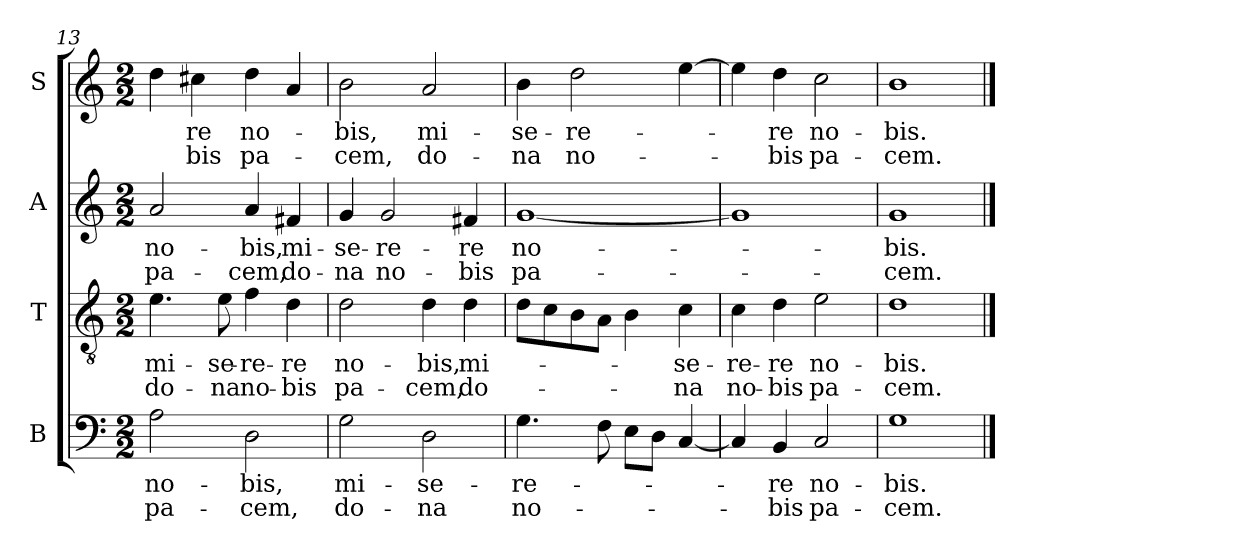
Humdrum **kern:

**kern	**text	**text	**kern	**text	**text	**kern	**text	**text	**kern	**text	**text
*part4	*part4	*part4	*part3	*part3	*part3	*part2	*part2	*part2	*part1	*part1	*part1
*staff4	*staff4	*staff4	*staff3	*staff3	*staff3	*staff2	*staff2	*staff2	*staff1	*staff1	*staff1
*I"B	*	*	*I"T	*	*	*I"A	*	*	*I"S	*	*
*clefF4	*	*	*clefGv2	*	*	*clefG2	*	*	*clefG2	*	*
*	*	*	*ITrd7c12	*	*	*	*	*	*	*	*
*k[]	*	*	*k[]	*	*	*k[]	*	*	*k[]	*	*
*C:	*	*	*C:	*	*	*C:	*	*	*C:	*	*
*M2/2	*	*	*M2/2	*	*	*M2/2	*	*	*M2/2	*	*
=13	=13	=13	=13	=13	=13	=13	=13	=13	=13	=13	=13
!	!LO:LY:b:color=#000000	!LO:LY:b:color=#000000	!	!	!	!	!	!	!	!	!
!	!	!	!	!LO:LY:b:color=#000000	!LO:LY:b:color=#000000	!	!	!	!	!	!
!	!	!	!	!	!	!	!LO:LY:b:color=#000000	!LO:LY:b:color=#000000	!	!	!
2Ai\	no-	pa-	4.Ei\	mi-	do-	2ai/	no-	pa-	4ddi\	.	.
!	!	!	!	!	!	!	!	!	!	!LO:LY:b:color=#000000	!LO:LY:b:color=#000000
.	.	.	.	.	.	.	.	.	4cc#Xi\	-re	-bis
!	!	!	!	!LO:LY:b:color=#000000	!LO:LY:b:color=#000000	!	!	!	!	!	!
.	.	.	8Ei\	-se-	-na	.	.	.	.	.	.
!	!LO:LY:b:color=#000000	!LO:LY:b:color=#000000	!	!	!	!	!	!	!	!	!
!	!	!	!	!LO:LY:b:color=#000000	!LO:LY:b:color=#000000	!	!	!	!	!	!
!	!	!	!	!	!	!	!LO:LY:b:color=#000000	!LO:LY:b:color=#000000	!	!	!
!	!	!	!	!	!	!	!	!	!	!LO:LY:b:color=#000000	!LO:LY:b:color=#000000
2Di\	-bis,	-cem,	4Fi\	-re-	no-	4ai/	-bis,	-cem,	4ddi\	no-	pa-
!	!	!	!	!LO:LY:b:color=#000000	!LO:LY:b:color=#000000	!	!	!	!	!	!
!	!	!	!	!	!	!	!LO:LY:b:color=#000000	!LO:LY:b:color=#000000	!	!	!
.	.	.	4Di\	-re	-bis	4f#Xi/	mi-	do-	4ai/	.	.
=14	=14	=14	=14	=14	=14	=14	=14	=14	=14	=14	=14
!	!LO:LY:b:color=#000000	!LO:LY:b:color=#000000	!	!	!	!	!	!	!	!	!
!	!	!	!	!LO:LY:b:color=#000000	!LO:LY:b:color=#000000	!	!	!	!	!	!
!	!	!	!	!	!	!	!LO:LY:b:color=#000000	!LO:LY:b:color=#000000	!	!	!
!	!	!	!	!	!	!	!	!	!	!LO:LY:b:color=#000000	!LO:LY:b:color=#000000
2Gi\	mi-	do-	2Di\	no-	pa-	4gi/	-se-	-na	2bi\	-bis,	-cem,
!	!	!	!	!	!	!	!LO:LY:b:color=#000000	!LO:LY:b:color=#000000	!	!	!
.	.	.	.	.	.	2gi/	-re-	no-	.	.	.
!	!LO:LY:b:color=#000000	!LO:LY:b:color=#000000	!	!	!	!	!	!	!	!	!
!	!	!	!	!LO:LY:b:color=#000000	!LO:LY:b:color=#000000	!	!	!	!	!	!
!	!	!	!	!	!	!	!	!	!	!LO:LY:b:color=#000000	!LO:LY:b:color=#000000
2Di\	-se-	-na	4Di\	-bis,	-cem,	.	.	.	2ai/	mi-	do-
!	!	!	!	!LO:LY:b:color=#000000	!LO:LY:b:color=#000000	!	!	!	!	!	!
!	!	!	!	!	!	!	!LO:LY:b:color=#000000	!LO:LY:b:color=#000000	!	!	!
.	.	.	4Di\	mi-	do-	4f#Xi/	-re	-bis	.	.	.
=15	=15	=15	=15	=15	=15	=15	=15	=15	=15	=15	=15
!	!LO:LY:b:color=#000000	!LO:LY:b:color=#000000	!	!	!	!	!	!	!	!	!
!	!	!	!	!	!	!	!LO:LY:b:color=#000000	!LO:LY:b:color=#000000	!	!	!
!	!	!	!	!	!	!	!	!	!	!LO:LY:b:color=#000000	!LO:LY:b:color=#000000
4.Gi\	-re-	no-	8Di\L	.	.	[1gi	no-	pa-	4bi\	-se-	-na
.	.	.	8Ci\	.	.	.	.	.	.	.	.
!	!	!	!	!	!	!	!	!	!	!LO:LY:b:color=#000000	!LO:LY:b:color=#000000
.	.	.	8BBi\	.	.	.	.	.	2ddi\	-re-	no-
8Fi\	.	.	8AAi\J	.	.	.	.	.	.	.	.
8Ei\L	.	.	4BBi\	.	.	.	.	.	.	.	.
8Di\J	.	.	.	.	.	.	.	.	.	.	.
!	!	!	!	!LO:LY:b:color=#000000	!LO:LY:b:color=#000000	!	!	!	!	!	!
[4Ci/	.	.	4Ci\	-se-	-na	.	.	.	[4eei\	.	.
=16	=16	=16	=16	=16	=16	=16	=16	=16	=16	=16	=16
!	!	!	!	!LO:LY:b:color=#000000	!LO:LY:b:color=#000000	!	!	!	!	!	!
4Ci/]	.	.	4Ci\	-re-	no-	1gi]	.	.	4eei\]	.	.
!	!LO:LY:b:color=#000000	!LO:LY:b:color=#000000	!	!	!	!	!	!	!	!	!
!	!	!	!	!LO:LY:b:color=#000000	!LO:LY:b:color=#000000	!	!	!	!	!	!
!	!	!	!	!	!	!	!	!	!	!LO:LY:b:color=#000000	!LO:LY:b:color=#000000
4BBi/	-re	-bis	4Di\	-re	-bis	.	.	.	4ddi\	-re	-bis
!	!LO:LY:b:color=#000000	!LO:LY:b:color=#000000	!	!	!	!	!	!	!	!	!
!	!	!	!	!LO:LY:b:color=#000000	!LO:LY:b:color=#000000	!	!	!	!	!	!
!	!	!	!	!	!	!	!	!	!	!LO:LY:b:color=#000000	!LO:LY:b:color=#000000
2Ci/	no-	pa-	2Ei\	no-	pa-	.	.	.	2cci\	no-	pa-
=17	=17	=17	=17	=17	=17	=17	=17	=17	=17	=17	=17
!	!LO:LY:b:color=#000000	!LO:LY:b:color=#000000	!	!	!	!	!	!	!	!	!
!	!	!	!	!LO:LY:b:color=#000000	!LO:LY:b:color=#000000	!	!	!	!	!	!
!	!	!	!	!	!	!	!LO:LY:b:color=#000000	!LO:LY:b:color=#000000	!	!	!
!	!	!	!	!	!	!	!	!	!	!LO:LY:b:color=#000000	!LO:LY:b:color=#000000
1Gi	-bis.	-cem.	1Di	-bis.	-cem.	1gi	-bis.	-cem.	1bi	-bis.	-cem.
==	==	==	==	==	==	==	==	==	==	==	==
*-	*-	*-	*-	*-	*-	*-	*-	*-	*-	*-	*-
